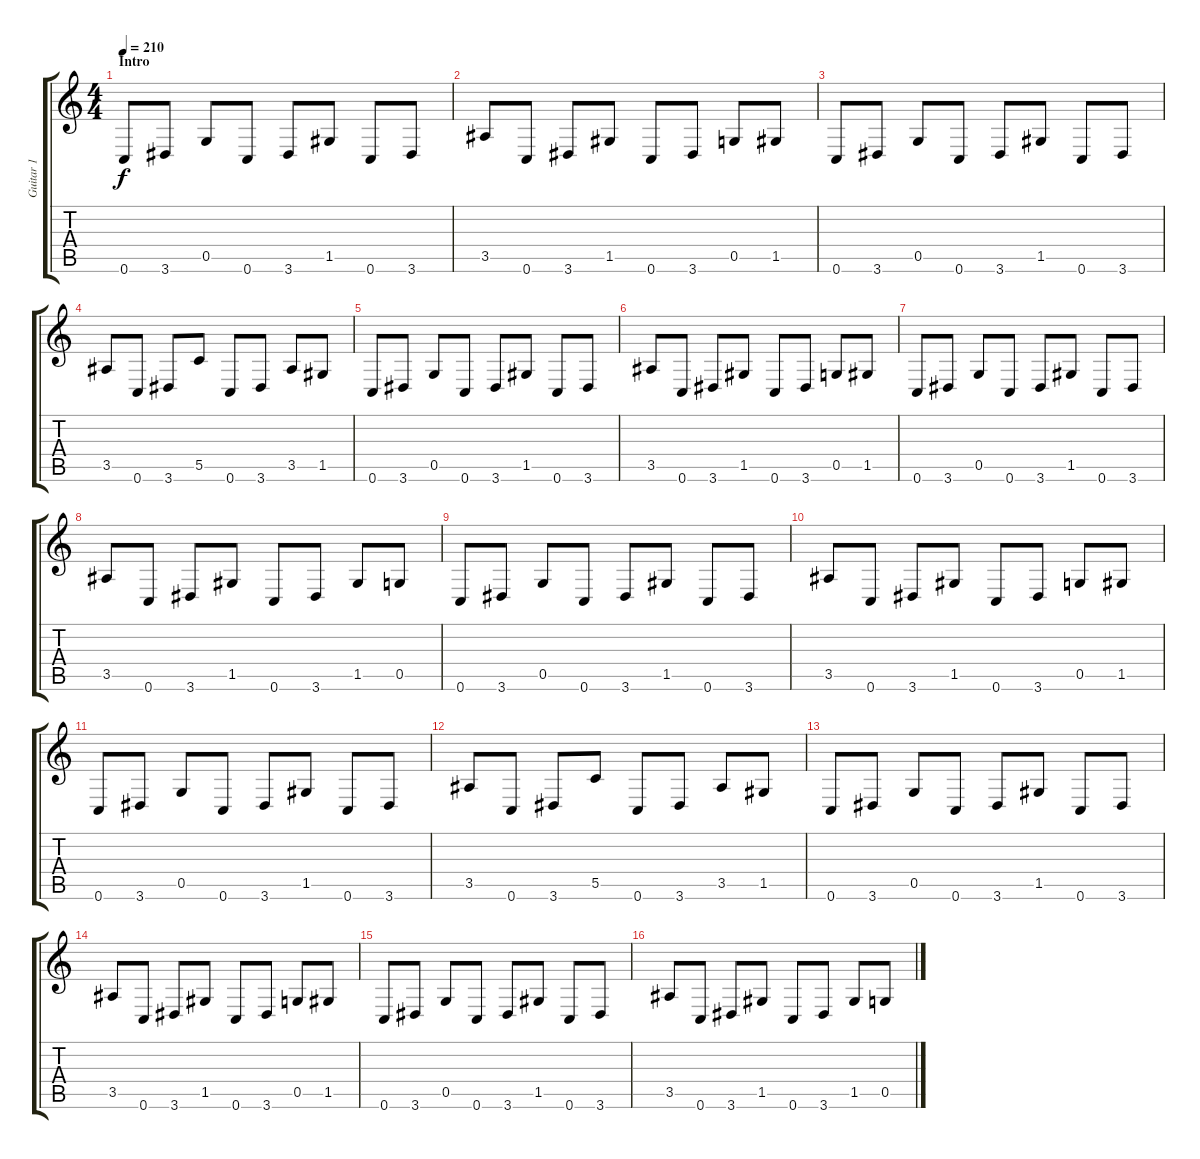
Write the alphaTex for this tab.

\track ("Guitar 1" "Guitar 1") {instrument overdrivenguitar}
\staff {score tabs}
\tuning (D4 A3 F3 C3 G2 C2) {hide}
\ts (4 4)
\section ("" "Intro")
\tempo 210
\clef g2
\ks c
0.6.8{dy f instrument overdrivenguitar} 3.6.8 0.5.8 0.6.8 3.6.8 1.5.8 0.6.8 3.6.8 |
3.5.8 0.6.8 3.6.8 1.5.8 0.6.8 3.6.8 0.5.8 1.5.8 |
0.6.8 3.6.8 0.5.8 0.6.8 3.6.8 1.5.8 0.6.8 3.6.8 |
3.5.8 0.6.8 3.6.8 5.5.8 0.6.8 3.6.8 3.5.8 1.5.8 |
0.6.8 3.6.8 0.5.8 0.6.8 3.6.8 1.5.8 0.6.8 3.6.8 |
3.5.8 0.6.8 3.6.8 1.5.8 0.6.8 3.6.8 0.5.8 1.5.8 |
0.6.8 3.6.8 0.5.8 0.6.8 3.6.8 1.5.8 0.6.8 3.6.8 |
3.5.8 0.6.8 3.6.8 1.5.8 0.6.8 3.6.8 1.5.8 0.5.8 |
0.6.8 3.6.8 0.5.8 0.6.8 3.6.8 1.5.8 0.6.8 3.6.8 |
3.5.8 0.6.8 3.6.8 1.5.8 0.6.8 3.6.8 0.5.8 1.5.8 |
0.6.8 3.6.8 0.5.8 0.6.8 3.6.8 1.5.8 0.6.8 3.6.8 |
3.5.8 0.6.8 3.6.8 5.5.8 0.6.8 3.6.8 3.5.8 1.5.8 |
0.6.8 3.6.8 0.5.8 0.6.8 3.6.8 1.5.8 0.6.8 3.6.8 |
3.5.8 0.6.8 3.6.8 1.5.8 0.6.8 3.6.8 0.5.8 1.5.8 |
0.6.8 3.6.8 0.5.8 0.6.8 3.6.8 1.5.8 0.6.8 3.6.8 |
3.5.8 0.6.8 3.6.8 1.5.8 0.6.8 3.6.8 1.5.8 0.5.8
